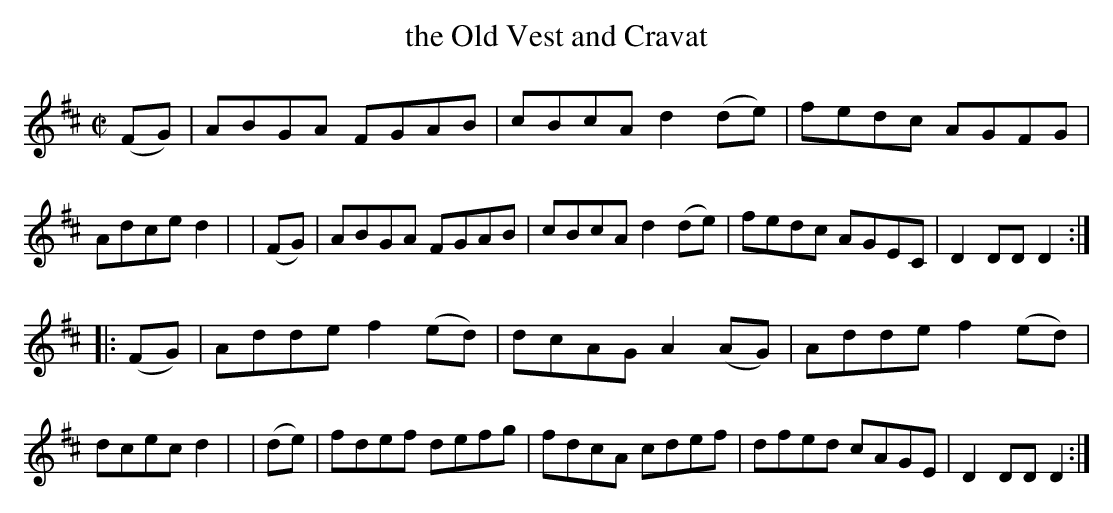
X:1
T: the Old Vest and Cravat
M: C|
L: 1/8
K: D
  (FG) | ABGA FGAB | cBcA d2(de) | fedc AGFG | Adce d2 |\
| (FG) | ABGA FGAB | cBcA d2(de) | fedc AGEC | D2DD D2 :|
|:(FG) | Adde f2(ed) | dcAG A2(AG) | Adde f2(ed) | dcec d2 |\
| (de) | fdef defg | fdcA cdef | dfed cAGE | D2DD D2 :|
